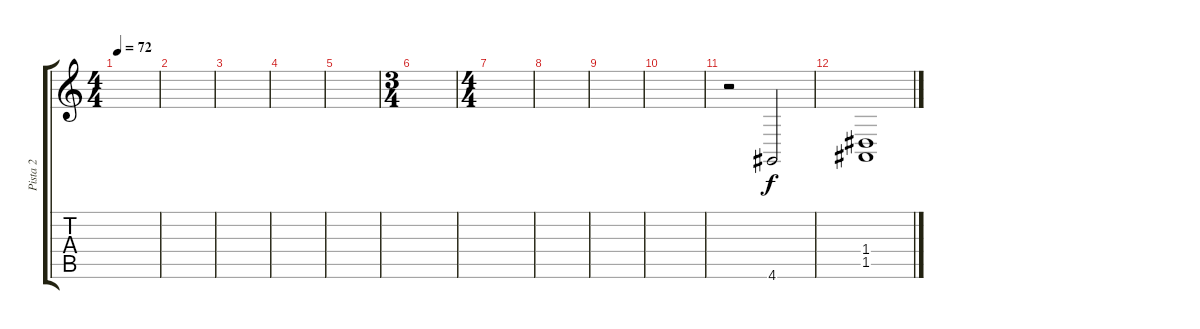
\track ("Pista 2" "Pista 2") {instrument acousticgrandpiano}
\staff {score tabs}
\tuning (E4 B3 G3 D3 A2 E2) {hide}
\ts (4 4)
\tempo 72
\clef g2
\ks c
|
|
|
|
|
\ts (3 4)
|
\ts (4 4)
|
|
|
|
r.2 4.6.2 |
(1.4 1.5).1
